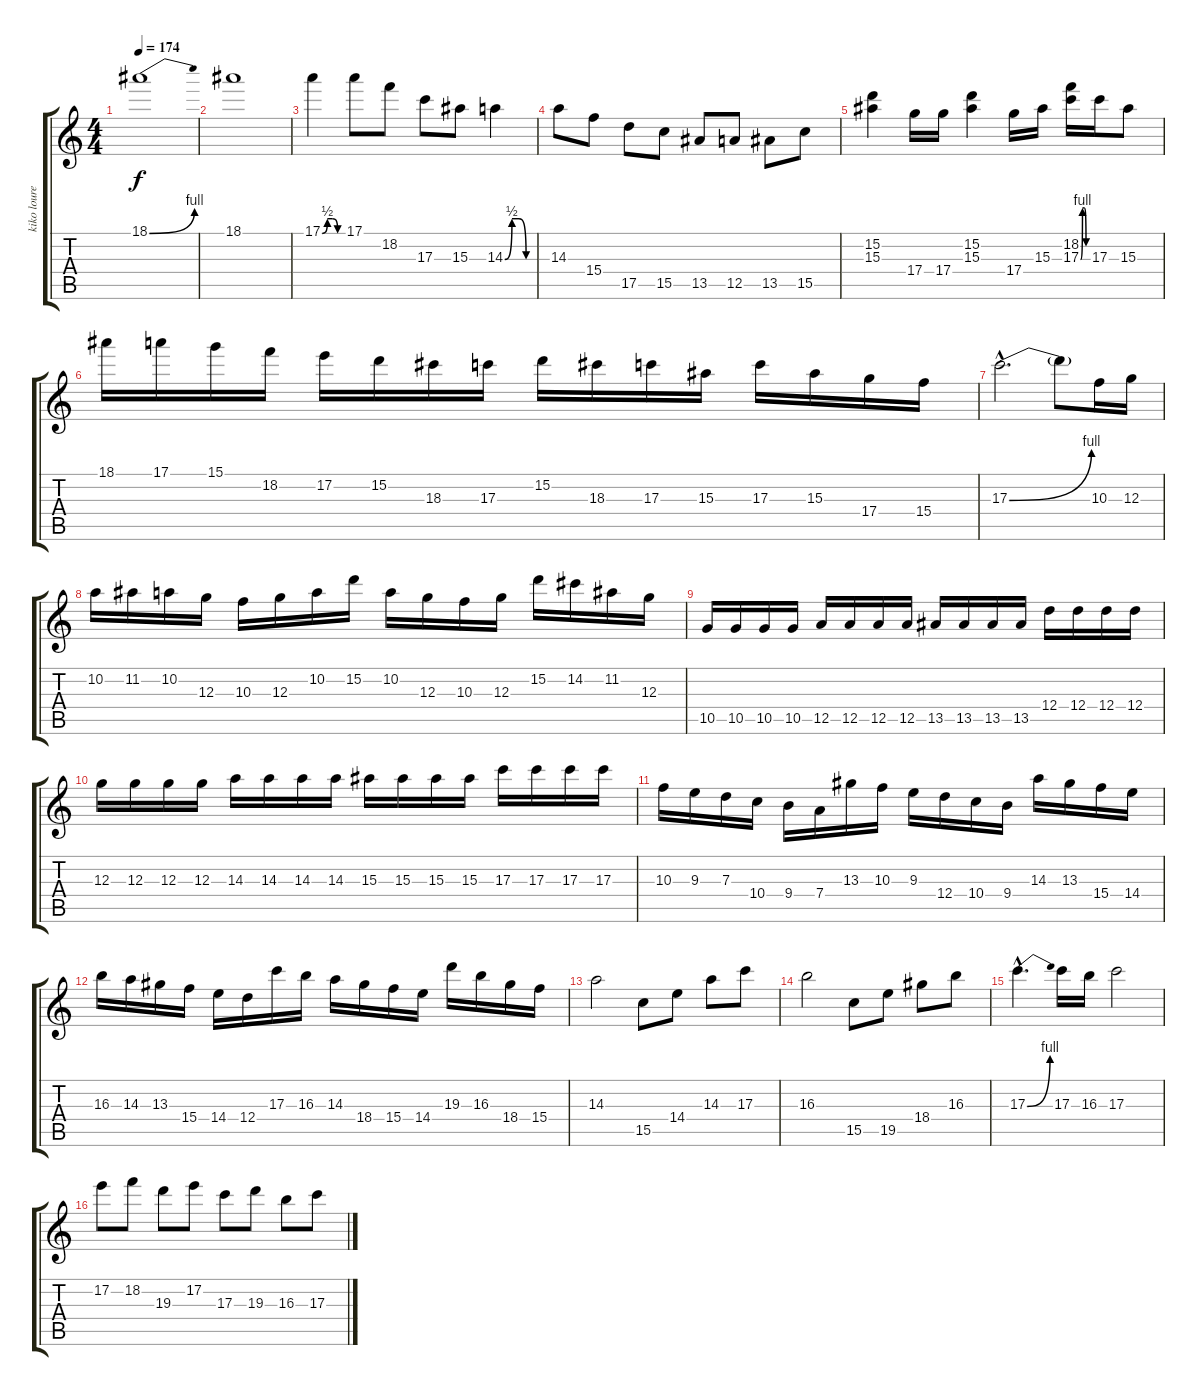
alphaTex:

\track ("kiko loureiro" "kiko loure") {instrument distortionguitar}
\staff {score tabs}
\tuning (E4 B3 G3 D3 A2 E2) {hide}
\ts (4 4)
\tempo 174
\clef g2
\ks c
18.1{be (bend 0 0 60 4)}.1{dy f} |
18.1.1 |
17.1{be (custom 0 0 15 2 30 2 45 0 60 0)}.4 17.1.8 18.2.8 17.3.8 15.3.8 14.3{be (custom 0 0 15 2 30 2 45 0 60 0)}.4 |
14.3.8 15.4.8 17.5.8 15.5.8 13.5.8 12.5.8 13.5.8 15.5.8 |
(15.2 15.3).4 17.4.16 17.4.16 (15.2 15.3).4 17.4.16 15.3.16 (18.2 17.3{be (custom 0 0 15 4 30 4 45 0 60 0)}).16 17.3.16 15.3.8 |
18.1.16 17.1.16 15.1.16 18.2.16 17.2.16 15.2.16 18.3.16 17.3.16 15.2.16 18.3.16 17.3.16 15.3.16 17.3.16 15.3.16 17.4.16 15.4.16 |
17.3{be (bend 0 0 60 4) hac}.2{d} 17.3{t}.8 10.3.16 12.3.16 |
10.2.16 11.2.16 10.2.16 12.3.16 10.3.16 12.3.16 10.2.16 15.2.16 10.2.16 12.3.16 10.3.16 12.3.16 15.2.16 14.2.16 11.2.16 12.3.16 |
10.5.16 10.5.16 10.5.16 10.5.16 12.5.16 12.5.16 12.5.16 12.5.16 13.5.16 13.5.16 13.5.16 13.5.16 12.4.16 12.4.16 12.4.16 12.4.16 |
12.3.16 12.3.16 12.3.16 12.3.16 14.3.16 14.3.16 14.3.16 14.3.16 15.3.16 15.3.16 15.3.16 15.3.16 17.3.16 17.3.16 17.3.16 17.3.16 |
10.3.16 9.3.16 7.3.16 10.4.16 9.4.16 7.4.16 13.3.16 10.3.16 9.3.16 12.4.16 10.4.16 9.4.16 14.3.16 13.3.16 15.4.16 14.4.16 |
16.3.16 14.3.16 13.3.16 15.4.16 14.4.16 12.4.16 17.3.16 16.3.16 14.3.16 18.4.16 15.4.16 14.4.16 19.3.16 16.3.16 18.4.16 15.4.16 |
14.3.2 15.5.8 14.4.8 14.3.8 17.3.8 |
16.3.2 15.5.8 19.5.8 18.4.8 16.3.8 |
17.3{be (bend 0 0 60 4) hac}.4{d} 17.3.16 16.3.16 17.3.2 |
17.2.8 18.2.8 19.3.8 17.2.8 17.3.8 19.3.8 16.3.8 17.3.8
